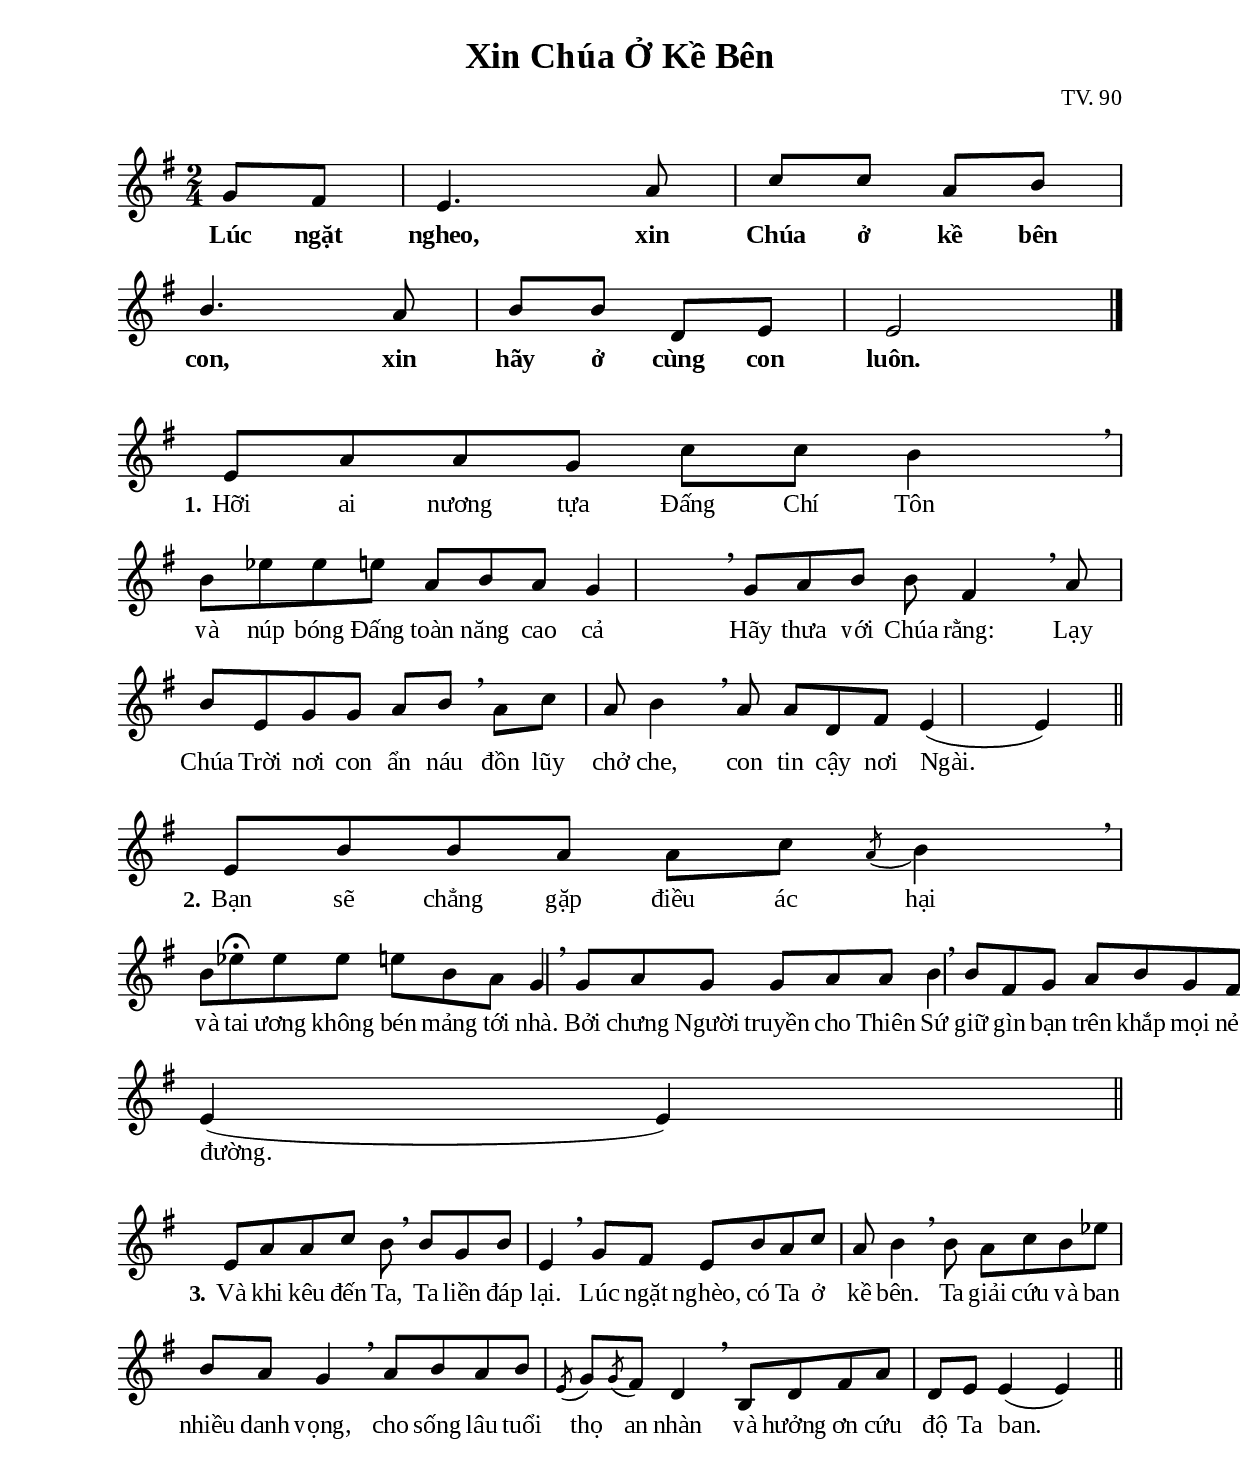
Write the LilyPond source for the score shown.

% Cài đặt chung
\version "2.20.0"
\include "english.ly"

\header {
  title = "Xin Chúa Ở Kề Bên"
  composer = "TV. 90"
  arranger = " "
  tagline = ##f
}

global = {
  \key g \major
  \time 2/4
}

\paper {
  #(set-paper-size "a4")
  top-margin = 20\mm
  bottom-margin = 15\mm
  left-margin = 20\mm
  right-margin = 20\mm
  indent = #0
  #(define fonts
	 (make-pango-font-tree "Liberation Serif"
	 		       "Liberation Serif"
			       "Liberation Serif"
			       (/ 20 20)))
}

% Nhạc điệp khúc
nhacDiepKhuc= \relative c'' {
  \override Lyrics.LyricSpace.minimum-distance = #4.0
  \override Score.BarNumber.break-visibility = ##(#f #f #f)
  \partial 4 g8 fs |
  e4. a8 |
  c c a b |
  b4. a8 |
  b b d, e |
  e2 \bar "|."
}

% Nhạc phiên khúc
nhacPhienKhucMot = \relative c' {
  \set Score.barAlways = ##t
  \set Score.defaultBarType = ""
  \override Score.BarNumber.break-visibility = ##(#f #f #f)
  e8 a a g c c b4 \breathe
  b8 ef ef e! a, b a g4 \breathe
  g8 a b b fs4 \breathe
  a8 b e, g g a b \breathe
  a c a b4 \breathe
  a8 a d, fs e4 (e) \bar "||"
}

nhacPhienKhucHai = \relative c' {
  \set Score.barAlways = ##t
  \set Score.defaultBarType = ""
  \override Score.BarNumber.break-visibility = ##(#f #f #f)
  e8 b' b a a c \acciaccatura a8 b4 \breathe
  b8 ef \fermata ef ef e! b a g4 \breathe
  g8 a g g a a b4 \breathe
  b8 fs g a b g fs e4 (e) \bar "||"
}

nhacPhienKhucBa = \relative c' {
  \set Score.barAlways = ##t
  \set Score.defaultBarType = ""
  \override Score.BarNumber.break-visibility = ##(#f #f #f)
  e8 a a c b \breathe
  b g b e,4 \breathe
  g8 fs e b' a c a b4 \breathe
  b8 a c b ef b a g4 \breathe
  a8 b a b \acciaccatura e, g \acciaccatura g fs d4 \breathe
  b8 d fs a d, e e4 (e) \bar "||"
}

% Lời điệp khúc
loiDiepKhuc = \lyricmode {
  \override Lyrics.LyricText.font-series = #'bold
  Lúc ngặt ngheo, xin Chúa ở kề bên con,
  xin hãy ở cùng con luôn.
}

% Lời phiên khúc
loiPhienKhucMot = \lyricmode {
  \set stanza = #"1."
  Hỡi ai nương tựa Đấng Chí Tôn
  và núp bóng Đấng toàn năng cao cả
  Hãy thưa với Chúa rằng: Lạy Chúa Trời nơi con ẩn náu
  đồn lũy chở che, con tin cậy nơi Ngài.
}

loiPhienKhucHai = \lyricmode {
  \set stanza = #"2."
  Bạn sẽ chẳng gặp điều ác hại
  và tai ương không bén mảng tới nhà.
  Bởi chưng Người truyền cho Thiên Sứ giữ gìn bạn
  trên khắp mọi nẻo đường.
}

loiPhienKhucBa = \lyricmode {
  \set stanza = #"3."
  Và khi kêu đến Ta, Ta liền đáp lại.
  Lúc ngặt nghèo, có Ta ở kề bên.
  Ta giải cứu và ban nhiều danh vọng,
  cho sống lâu tuổi thọ an nhàn
  và hưởng ơn cứu độ Ta ban.
}


% Dàn trang
\score {
  \new ChoirStaff <<
    \new Staff = chorus \with {
        \consists "Merge_rests_engraver"
      }
      <<
      \new Voice = "sopranos" {
        \global \stemUp \nhacDiepKhuc
      }
    >>
    \new Lyrics = basses
    \context Lyrics = basses \lyricsto sopranos \loiDiepKhuc
  >>
}

\score {
  \new ChoirStaff <<
    \new Staff = verses <<
      \override Staff.TimeSignature.transparent = ##t
      \new Voice = "verse" {
        \key g \major \stemNeutral \nhacPhienKhucMot
      }
    >>
    \new Lyrics \lyricsto verse \loiPhienKhucMot
  >>
}

\score {
  \new ChoirStaff <<
    \new Staff = verses <<
      \override Staff.TimeSignature.transparent = ##t
      \new Voice = "verse" {
        \key g \major \stemNeutral \nhacPhienKhucHai
      }
    >>
    \new Lyrics \lyricsto verse \loiPhienKhucHai
  >>
}

\score {
  \new ChoirStaff <<
    \new Staff = verses <<
      \override Staff.TimeSignature.transparent = ##t
      \new Voice = "verse" {
        \key g \major \stemNeutral \nhacPhienKhucBa
      }
    >>
    \new Lyrics \lyricsto verse \loiPhienKhucBa
  >>
}
